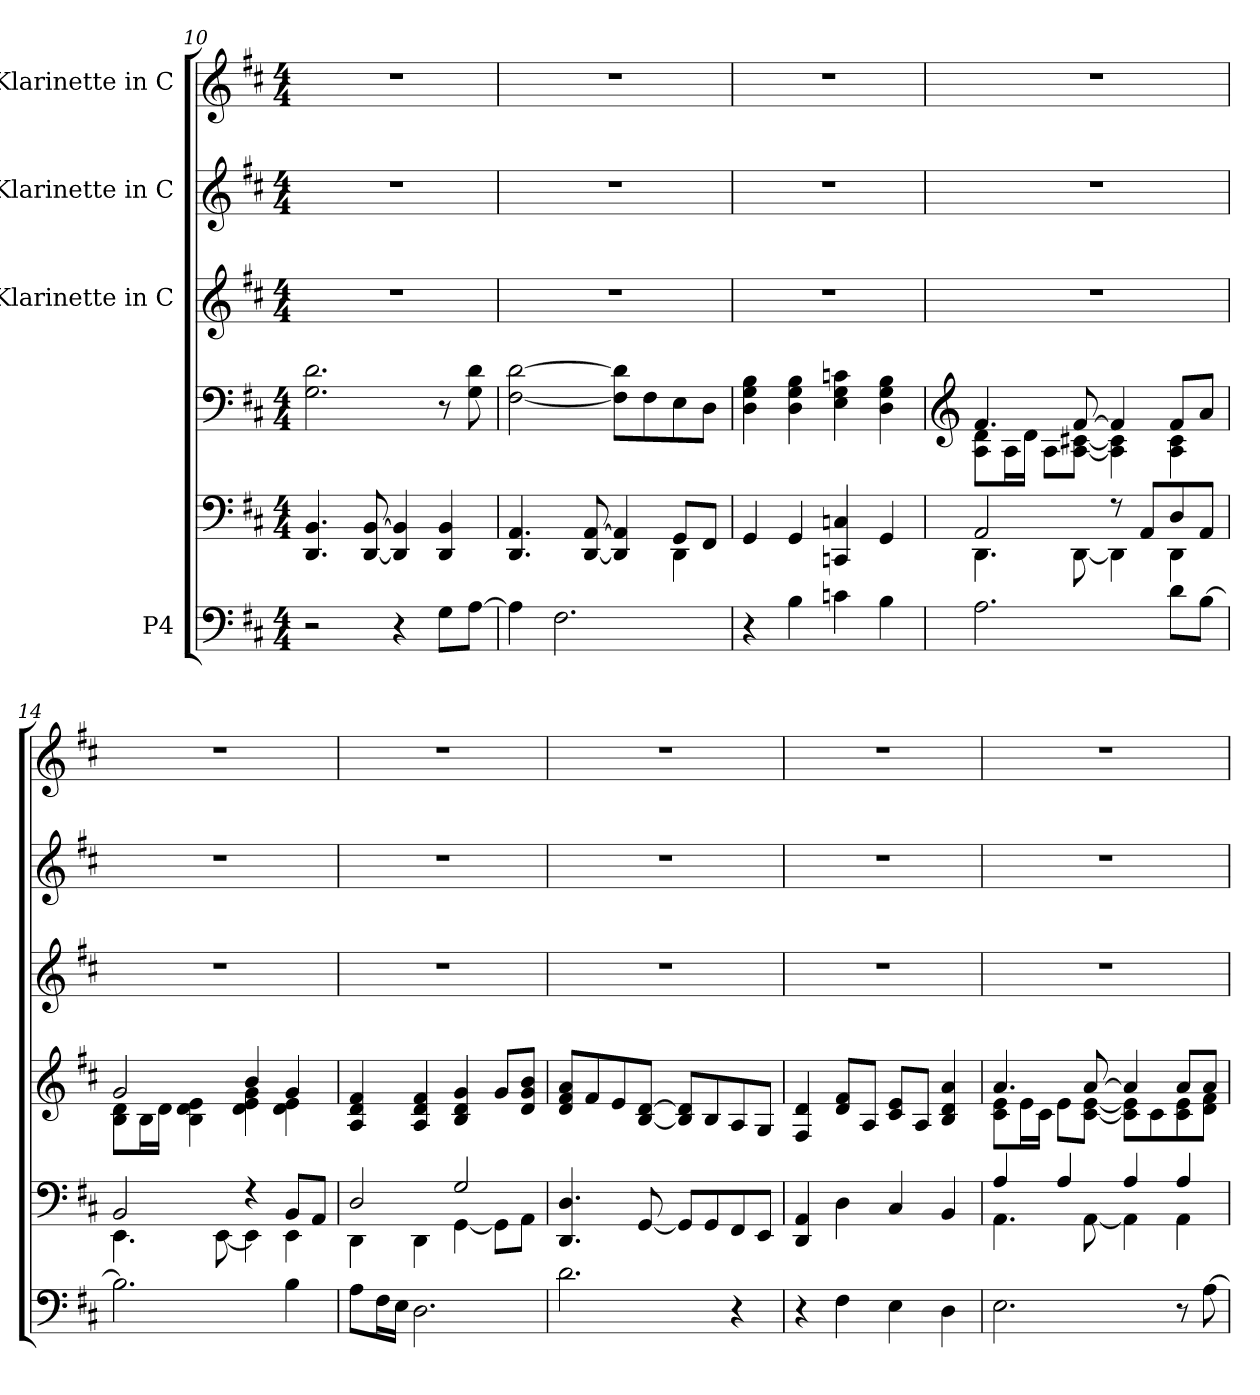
**kern	**kern	**kern	**kern	**kern	**kern
*part4	*part4	*part4	*part3	*part2	*part1
*staff6	*staff5	*staff4	*staff3	*staff2	*staff1
*I"P4	*	*	*I"Klarinette in C	*I"Klarinette in C	*I"Klarinette in C
*clefF4	*clefF4	*clefF4	*clefG2	*clefG2	*clefG2
*k[f#c#]	*k[f#c#]	*k[f#c#]	*k[f#c#]	*k[f#c#]	*k[f#c#]
*D:	*D:	*D:	*D:	*D:	*D:
*M4/4	*M4/4	*M4/4	*M4/4	*M4/4	*M4/4
=10	=10	=10	=10	=10	=10
2r	4.DDi/ 4.BBi	2.Gi\ 2.di	1r	1r	1r
.	[8DDi/ [8BBi	.	.	.	.
4r	4DDi/] 4BBi]	.	.	.	.
8Gi\L	4DDi/ 4BBi	8r	.	.	.
[8Ai\J	.	8Gi\ 8di	.	.	.
!!LO:LB:g=z
=11	=11	=11	=11	=11	=11
*	*^	*	*	*	*
4Ai\]	4.DDi/ 4.AAi	2.ryy	[2F#i\ [2di	1r	1r	1r
2.F#i\	.	.	.	.	.	.
.	[8DDi/ [8AAi	.	.	.	.	.
.	4DDi/] 4AAi]	.	8F#i\] 8di]L	.	.	.
.	.	.	8F#i\	.	.	.
.	8GGi/L	4DDi\	8Ei\	.	.	.
.	8FF#i/J	.	8Di\J	.	.	.
*	*v	*v	*	*	*	*
=12	=12	=12	=12	=12	=12
4r	4GGi/	4Di\ 4Gi 4Bi	1r	1r	1r
4Bi\	4GGi/	4Di\ 4Gi 4Bi	.	.	.
4cni\	4CCni/ 4Cni	4Ei\ 4Gi 4cni	.	.	.
4Bi\	4GGi/	4Di\ 4Gi 4Bi	.	.	.
=13	=13	=13	=13	=13	=13
*	*	*clefG2	*	*	*
*	*^	*^	*	*	*
2.Ai\	2AAi/	4.DDi\	4.f#i/	8Ai\ 8diL	1r	1r	1r
.	.	.	.	16Ai\L	.	.	.
.	.	.	.	16di\JJ	.	.	.
.	.	.	.	8Ai\L	.	.	.
.	.	[8DDi\	[8f#i/	[8Ai\ [8c#XiJ	.	.	.
.	8r	4DDi\]	4f#i/]	4Ai\] 4c#i]	.	.	.
.	8AAi/L	.	.	.	.	.	.
8di\L	8Di/	4DDi\	8f#i/L	4Ai\ 4c#i	.	.	.
[8Bi\J	8AAi/J	.	8ai/J	.	.	.	.
=14	=14	=14	=14	=14	=14	=14	=14
2.Bi\]	2BBi/	4.EEi\	2gi/	8Bi\ 8diL	1r	1r	1r
.	.	.	.	16Bi\L	.	.	.
.	.	.	.	16di\JJ	.	.	.
.	.	.	.	4Bi\ 4di 4ei	.	.	.
.	.	[8EEi\	.	.	.	.	.
.	4r	4EEi\]	4bi/	4di\ 4ei 4gi	.	.	.
4Bi\	8BBi/L	4EEi\	4gi/	4di\ 4ei	.	.	.
.	8AAi/J	.	.	.	.	.	.
*	*	*	*v	*v	*	*	*
=15	=15	=15	=15	=15	=15	=15
8Ai\L	2Di/	4DDi\	4Ai/ 4di 4f#i	1r	1r	1r
16F#i\L	.	.	.	.	.	.
16Ei\JJ	.	.	.	.	.	.
2.Di\	.	4DDi\	4Ai/ 4di 4f#i	.	.	.
.	2Gi/	[4GGi\	4Bi/ 4di 4gi	.	.	.
.	.	8GGi\L]	8gi/L	.	.	.
.	.	8AAi\J	8di/ 8gi 8biJ	.	.	.
*	*v	*v	*	*	*	*
=16	=16	=16	=16	=16	=16
2.di\	4.DDi/ 4.Di	8di/ 8f#i 8aiL	1r	1r	1r
.	.	8f#i/	.	.	.
.	.	8ei/	.	.	.
.	[8GGi/	[8Bi/ [8diJ	.	.	.
.	8GGi/L]	8Bi/] 8di]L	.	.	.
.	8GGi/	8Bi/	.	.	.
4r	8FF#i/	8Ai/	.	.	.
.	8EEi/J	8Gi/J	.	.	.
!!LO:LB:g=z
=17	=17	=17	=17	=17	=17
4r	4DDi/ 4AAi	4F#i/ 4di	1r	1r	1r
4F#i\	4Di\	8di/ 8f#iL	.	.	.
.	.	8Ai/J	.	.	.
4Ei\	4C#i/	8c#i/ 8eiL	.	.	.
.	.	8Ai/J	.	.	.
4Di\	4BBi/	4Bi/ 4di 4ai	.	.	.
=18	=18	=18	=18	=18	=18
*	*^	*^	*	*	*
2.Ei\	4Ai/	4.AAi\	4.ai/	8c#i\ 8eiL	1r	1r	1r
.	.	.	.	16ei\L	.	.	.
.	.	.	.	16c#i\JJ	.	.	.
.	4Ai/	.	.	8ei\L	.	.	.
.	.	[8AAi\	[8ai/	[8c#i\ [8eiJ	.	.	.
.	4Ai/	4AAi\]	4ai/]	8c#i\] 8ei]L	.	.	.
.	.	.	.	8c#i\	.	.	.
8r	4Ai/	4AAi\	8ai/L	8c#i\ 8ei	.	.	.
[8Ai\	.	.	8ai/J	8di\ 8f#iJ	.	.	.
*	*v	*v	*	*	*	*	*
*	*	*v	*v	*	*	*
=	=	=	=	=	=
*-	*-	*-	*-	*-	*-
